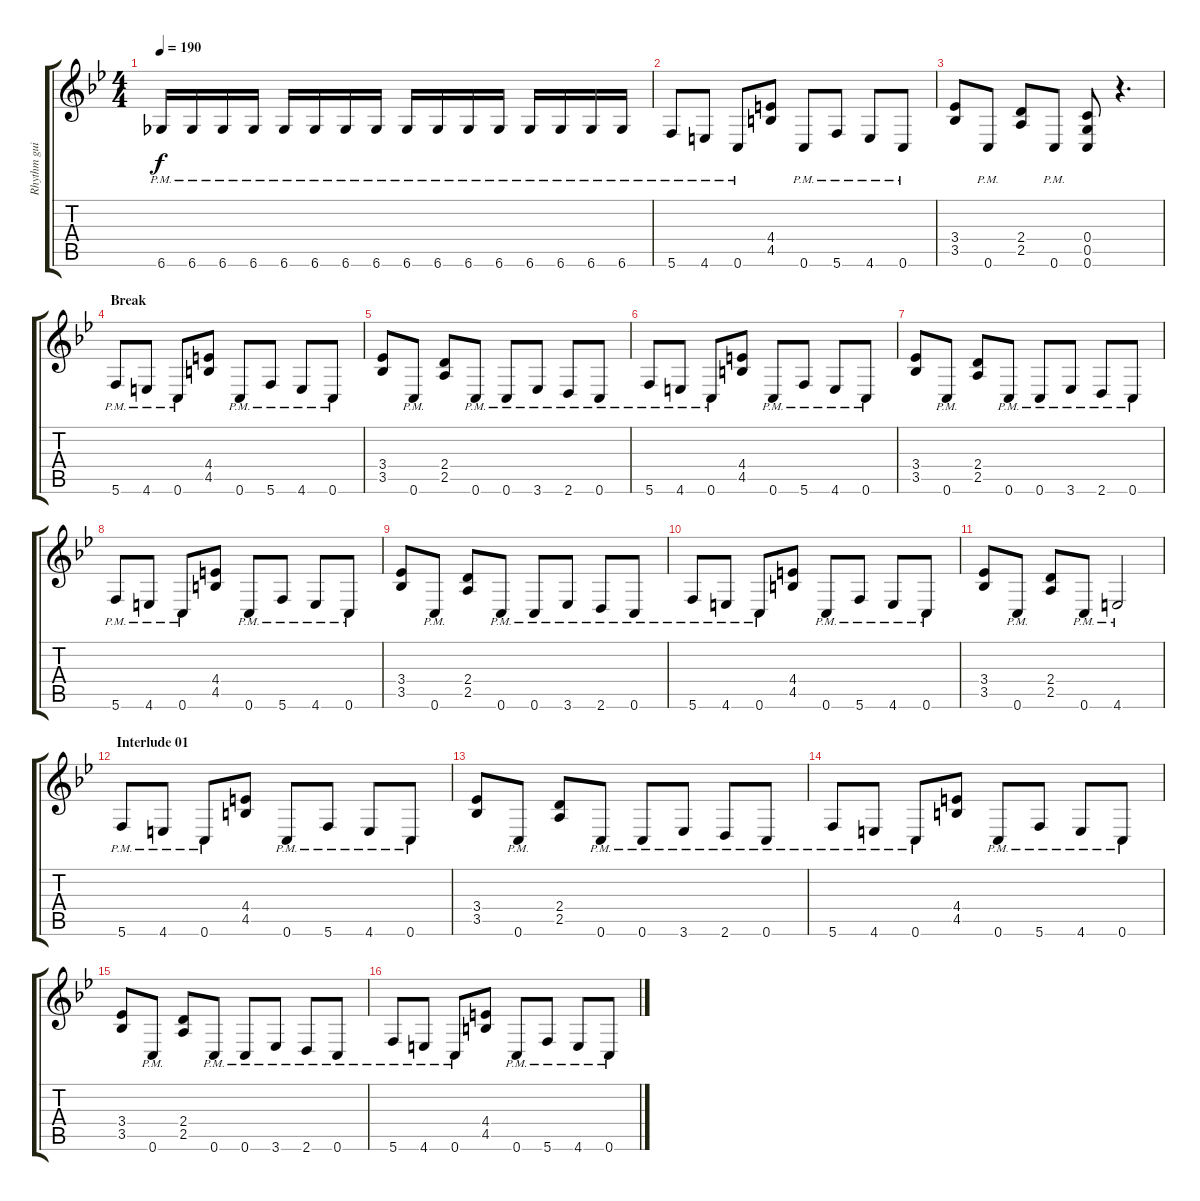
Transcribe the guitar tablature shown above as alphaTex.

\track ("Rhythm guitar 01" "Rhythm gui") {instrument overdrivenguitar}
\staff {score tabs}
\tuning (D4 A3 F3 C3 G2 C2) {hide}
\ts (4 4)
\tempo 190
\clef g2
\ks bb
6.6{pm}.16{dy f} 6.6{pm}.16 6.6{pm}.16 6.6{pm}.16 6.6{pm}.16 6.6{pm}.16 6.6{pm}.16 6.6{pm}.16 6.6{pm}.16 6.6{pm}.16 6.6{pm}.16 6.6{pm}.16 6.6{pm}.16 6.6{pm}.16 6.6{pm}.16 6.6{pm}.16 |
5.6{pm}.8 4.6{pm}.8 0.6{pm}.8 (4.4 4.5).8 0.6{pm}.8 5.6{pm}.8 4.6{pm}.8 0.6{pm}.8 |
(3.4 3.5).8 0.6{pm}.8 (2.4 2.5).8 0.6{pm}.8 (0.4 0.5 0.6).8 r.4{d} |
\section ("" "Break")
5.6{pm}.8 4.6{pm}.8 0.6{pm}.8 (4.4 4.5).8 0.6{pm}.8 5.6{pm}.8 4.6{pm}.8 0.6{pm}.8 |
(3.4 3.5).8 0.6{pm}.8 (2.4 2.5).8 0.6{pm}.8 0.6{pm}.8 3.6{pm}.8 2.6{pm}.8 0.6{pm}.8 |
5.6{pm}.8 4.6{pm}.8 0.6{pm}.8 (4.4 4.5).8 0.6{pm}.8 5.6{pm}.8 4.6{pm}.8 0.6{pm}.8 |
(3.4 3.5).8 0.6{pm}.8 (2.4 2.5).8 0.6{pm}.8 0.6{pm}.8 3.6{pm}.8 2.6{pm}.8 0.6{pm}.8 |
5.6{pm}.8 4.6{pm}.8 0.6{pm}.8 (4.4 4.5).8 0.6{pm}.8 5.6{pm}.8 4.6{pm}.8 0.6{pm}.8 |
(3.4 3.5).8 0.6{pm}.8 (2.4 2.5).8 0.6{pm}.8 0.6{pm}.8 3.6{pm}.8 2.6{pm}.8 0.6{pm}.8 |
5.6{pm}.8 4.6{pm}.8 0.6{pm}.8 (4.4 4.5).8 0.6{pm}.8 5.6{pm}.8 4.6{pm}.8 0.6{pm}.8 |
(3.4 3.5).8 0.6{pm}.8 (2.4 2.5).8 0.6{pm}.8 4.6{pm}.2 |
\section ("" "Interlude 01")
5.6{pm}.8 4.6{pm}.8 0.6{pm}.8 (4.4 4.5).8 0.6{pm}.8 5.6{pm}.8 4.6{pm}.8 0.6{pm}.8 |
(3.4 3.5).8 0.6{pm}.8 (2.4 2.5).8 0.6{pm}.8 0.6{pm}.8 3.6{pm}.8 2.6{pm}.8 0.6{pm}.8 |
5.6{pm}.8 4.6{pm}.8 0.6{pm}.8 (4.4 4.5).8 0.6{pm}.8 5.6{pm}.8 4.6{pm}.8 0.6{pm}.8 |
(3.4 3.5).8 0.6{pm}.8 (2.4 2.5).8 0.6{pm}.8 0.6{pm}.8 3.6{pm}.8 2.6{pm}.8 0.6{pm}.8 |
5.6{pm}.8 4.6{pm}.8 0.6{pm}.8 (4.4 4.5).8 0.6{pm}.8 5.6{pm}.8 4.6{pm}.8 0.6{pm}.8
